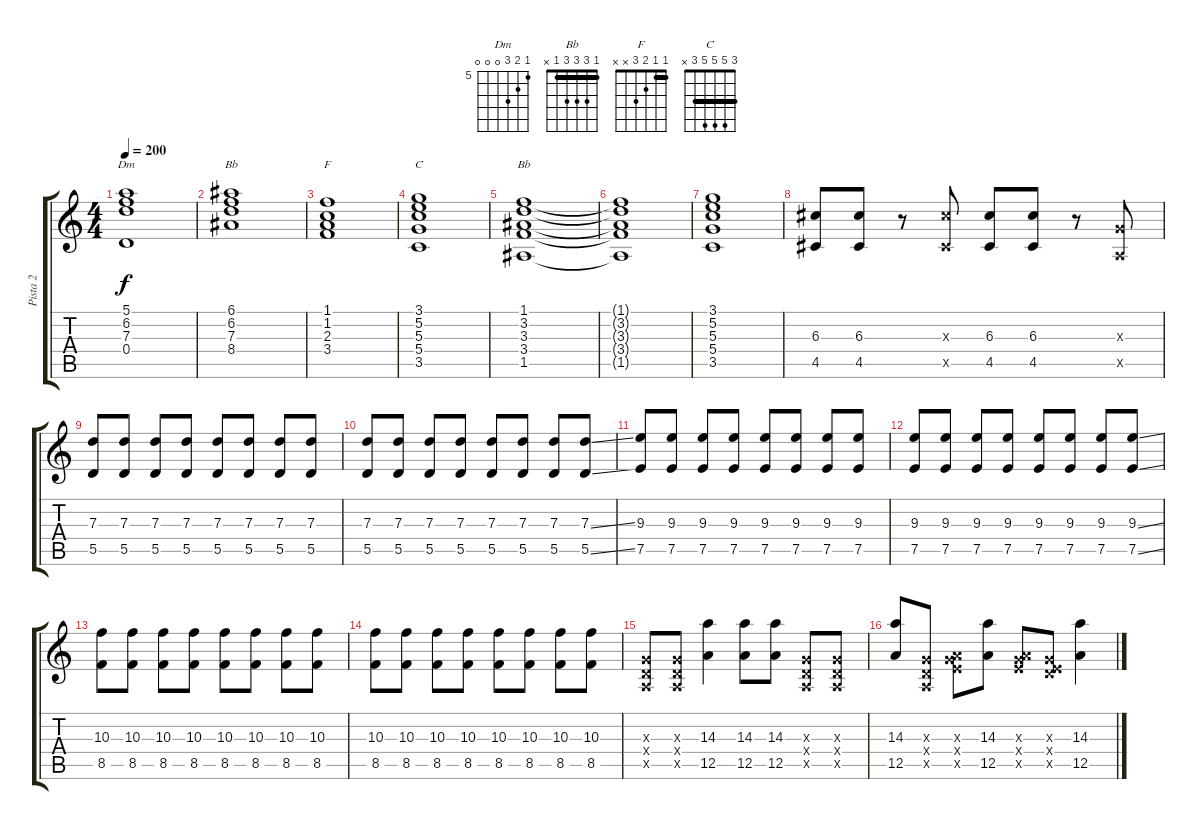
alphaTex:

\track ("Pista 2" "Pista 2") {instrument overdrivenguitar}
\staff {score tabs}
\tuning (E4 B3 G3 D3 A2 D2) {hide}
\chord ("Dm" 5 6 7 0 0 0) {firstfret 5}
\chord ("Bb" 6 6 7 8 x x) {firstfret 6 barre 6}
\chord ("F" 1 1 2 3 x x) {barre 1}
\chord ("C" 3 5 5 5 3 x) {barre 3}
\chord ("Bb" 1 3 3 3 1 x) {barre 1}
\ts (4 4)
\tempo 200
\clef g2
\ks c
(5.1 6.2 7.3 0.4).1{ch "Dm" dy f} |
(6.1 6.2 7.3 8.4).1{ch "Bb"} |
(1.1 1.2 2.3 3.4).1{ch "F"} |
(3.1 5.2 5.3 5.4 3.5).1{ch "C"} |
(1.1 3.2 3.3 3.4 1.5).1{ch "Bb"} |
(1.1{t} 3.2{t} 3.3{t} 3.4{t} 1.5{t}).1 |
(3.1 5.2 5.3 5.4 3.5).1 |
(6.3 4.5).8 (6.3 4.5).8 r.8 (6.3{x} 4.5{x}).8 (6.3 4.5).8 (6.3 4.5).8 r.8 (0.3{x} 0.5{x}).8 |
(7.3 5.5).8 (7.3 5.5).8 (7.3 5.5).8 (7.3 5.5).8 (7.3 5.5).8 (7.3 5.5).8 (7.3 5.5).8 (7.3 5.5).8 |
(7.3 5.5).8 (7.3 5.5).8 (7.3 5.5).8 (7.3 5.5).8 (7.3 5.5).8 (7.3 5.5).8 (7.3 5.5).8 (7.3{ss} 5.5{ss}).8 |
(9.3 7.5).8 (9.3 7.5).8 (9.3 7.5).8 (9.3 7.5).8 (9.3 7.5).8 (9.3 7.5).8 (9.3 7.5).8 (9.3 7.5).8 |
(9.3 7.5).8 (9.3 7.5).8 (9.3 7.5).8 (9.3 7.5).8 (9.3 7.5).8 (9.3 7.5).8 (9.3 7.5).8 (9.3{ss} 7.5{ss}).8 |
(10.3 8.5).8 (10.3 8.5).8 (10.3 8.5).8 (10.3 8.5).8 (10.3 8.5).8 (10.3 8.5).8 (10.3 8.5).8 (10.3 8.5).8 |
(10.3 8.5).8 (10.3 8.5).8 (10.3 8.5).8 (10.3 8.5).8 (10.3 8.5).8 (10.3 8.5).8 (10.3 8.5).8 (10.3 8.5).8 |
(0.3{x} 0.4{x} 0.5{x}).8 (0.3{x} 0.4{x} 0.5{x}).8 (14.3 12.5).4 (14.3 12.5).8 (14.3 12.5).8 (0.3{x} 0.4{x} 0.5{x}).8 (0.3{x} 0.4{x} 0.5{x}).8 |
(14.3 12.5).8 (0.3{x} 0.4{x} 0.5{x}).8 (0.3{x} 7.4{x} 7.5{x}).8 (14.3 12.5).8 (0.3{x} 7.4{x} 7.5{x}).8 (0.3{x} 0.4{x} 7.5{x}).8 (14.3 12.5).4
